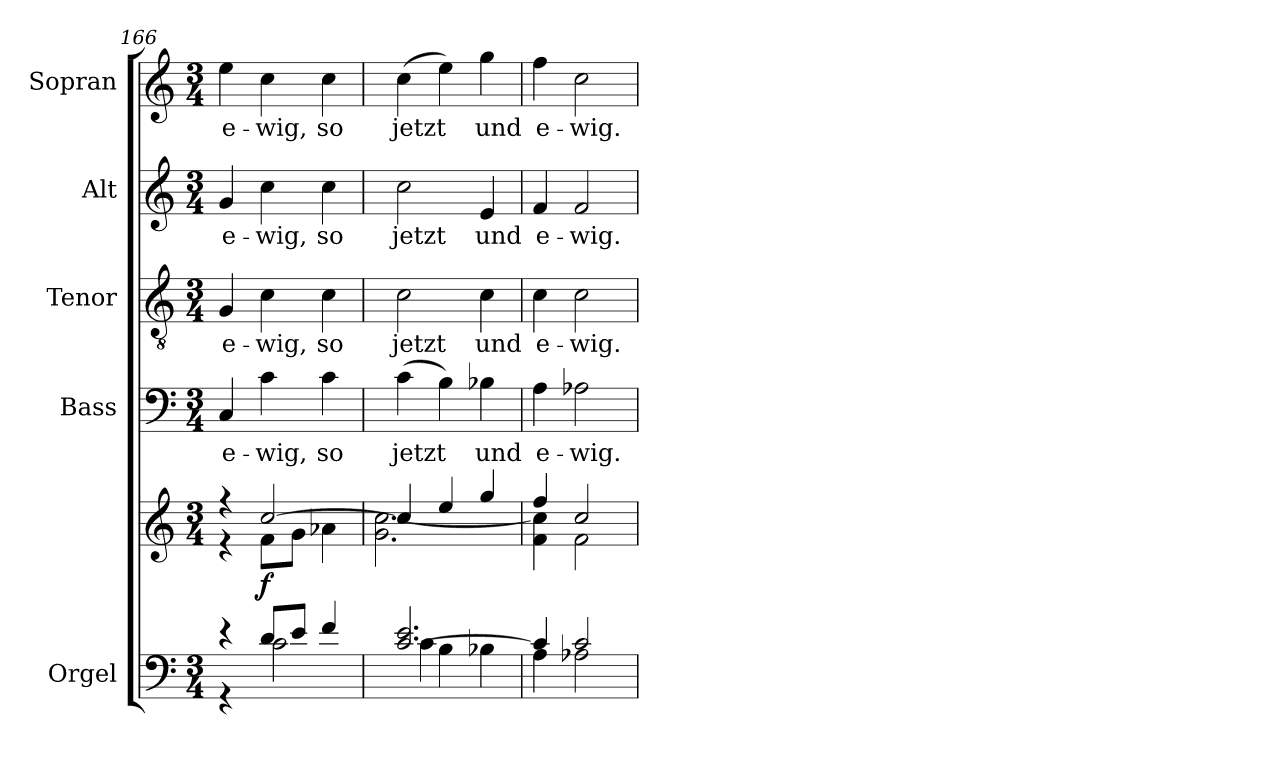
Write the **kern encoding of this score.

**kern	**kern	**dynam	**kern	**text	**kern	**text	**kern	**text	**kern	**text
*part5	*part5	*part5	*part4	*part4	*part3	*part3	*part2	*part2	*part1	*part1
*staff6	*staff5	*staff5/6	*staff4	*staff4	*staff3	*staff3	*staff2	*staff2	*staff1	*staff1
*I"Orgel	*	*	*I"Bass	*	*I"Tenor	*	*I"Alt	*	*I"Sopran	*
*I'Org.	*	*	*I'B	*	*I'T	*	*I'A	*	*I'S	*
*clefF4	*clefG2	*	*clefF4	*	*clefGv2	*	*clefG2	*	*clefG2	*
*k[]	*k[]	*	*k[]	*	*k[]	*	*k[]	*	*k[]	*
*C:	*C:	*	*C:	*	*C:	*	*C:	*	*C:	*
*M3/4	*M3/4	*	*M3/4	*	*M3/4	*	*M3/4	*	*M3/4	*
=166	=166	=166	=166	=166	=166	=166	=166	=166	=166	=166
*^	*^	*	*	*	*	*	*	*	*	*
!	!	!	!	!	!	!LO:LY:b	!	!LO:LY:b	!	!LO:LY:b	!	!LO:LY:b
4r	4r	4r	4r	.	4C/	e-	4G/	e-	4g/	e-	4ee\	e-
!	!	!	!	!LO:DY:b	!	!LO:LY:b	!	!LO:LY:b	!	!LO:LY:b	!	!LO:LY:b
8d/L	2c\	[>2cc/	8f\L	f	4c\	-wig,	4c\	-wig,	4cc\	-wig,	4cc\	-wig,
8e/J	.	.	8g\J	.	.	.	.	.	.	.	.	.
!	!	!	!	!	!	!LO:LY:b	!	!LO:LY:b	!	!LO:LY:b	!	!LO:LY:b
4f/	.	.	4a-X\	.	4c\	so	4c\	so	4cc\	so	4cc\	so
=167	=167	=167	=167	=167	=167	=167	=167	=167	=167	=167	=167	=167
!	!	!	!	!	!	!LO:LY:b	!	!LO:LY:b	!	!LO:LY:b	!	!LO:LY:b
[>2.c/ 2.e/	4c\	4cc/]	2.g\ [<2.cc\	.	(>4c\	jetzt	2c\	jetzt	2cc\	jetzt	(>4cc\	jetzt
.	4B\	4ee/	.	.	4B\)	.	.	.	.	.	4ee\)	.
!	!	!	!	!	!	!LO:LY:b	!	!LO:LY:b	!	!LO:LY:b	!	!LO:LY:b
.	4B-X\	4gg/	.	.	4B-X\	und	4c\	und	4e/	und	4gg\	und
=168	=168	=168	=168	=168	=168	=168	=168	=168	=168	=168	=168	=168
!	!	!	!	!	!	!LO:LY:b	!	!LO:LY:b	!	!LO:LY:b	!	!LO:LY:b
4c/]	4A\	4ff/	4f\ 4cc\]	.	4A\	e-	4c\	e-	4f/	e-	4ff\	e-
!	!	!	!	!	!	!LO:LY:b	!	!LO:LY:b	!	!LO:LY:b	!	!LO:LY:b
2c/	2A-X\	2cc/	2f\	.	2A-X\	-wig.	2c\	-wig.	2f/	-wig.	2cc\	-wig.
*v	*v	*	*	*	*	*	*	*	*	*	*	*
*	*v	*v	*	*	*	*	*	*	*	*	*
=	=	=	=	=	=	=	=	=	=	=
*-	*-	*-	*-	*-	*-	*-	*-	*-	*-	*-
